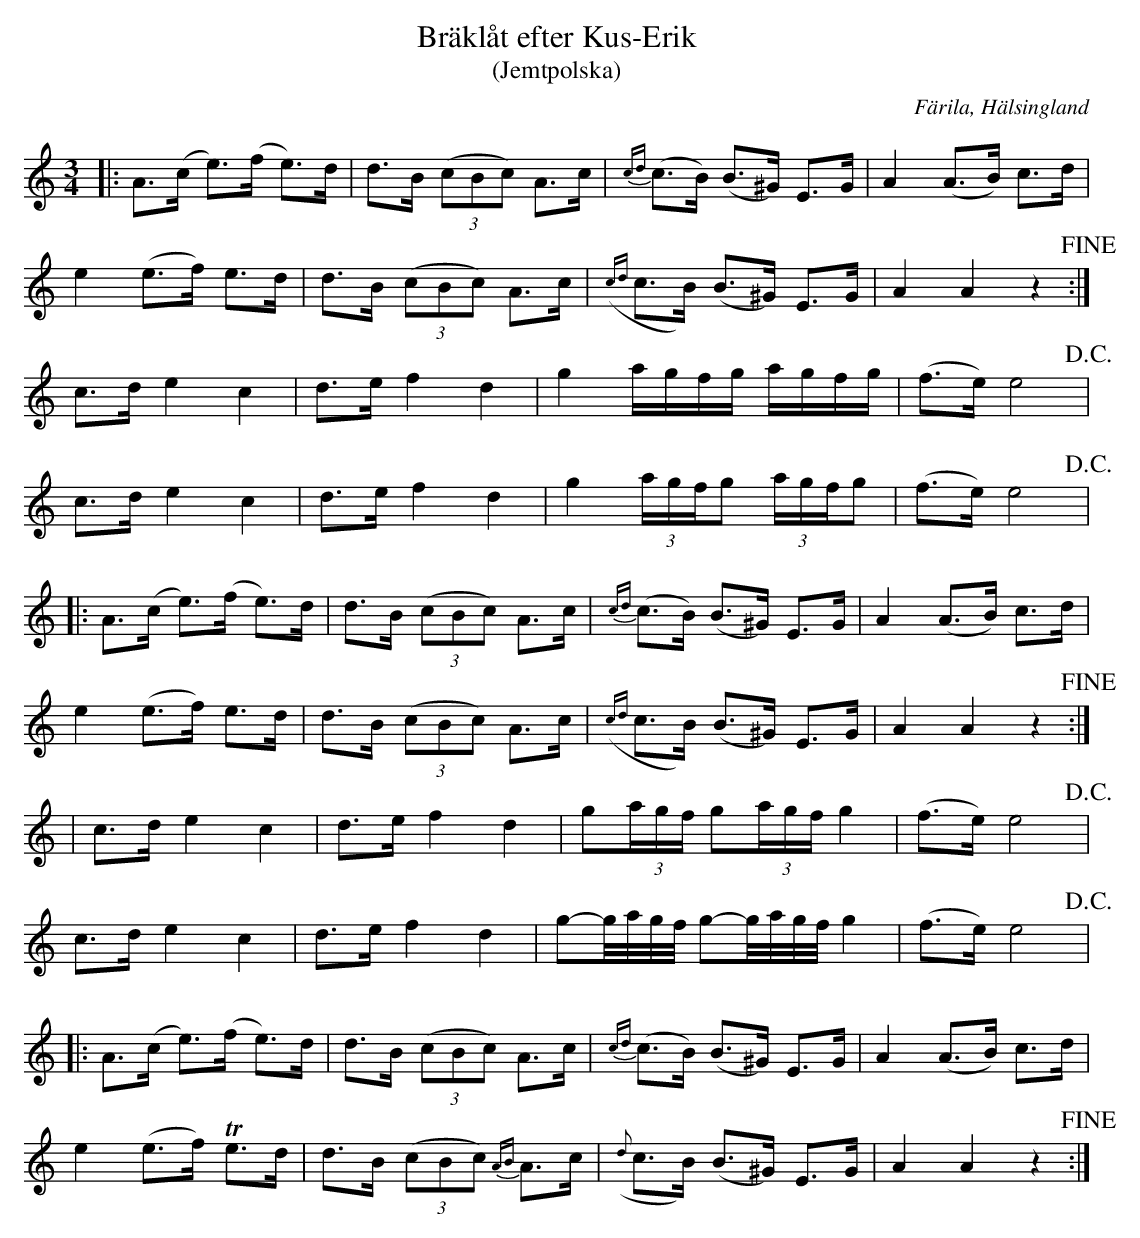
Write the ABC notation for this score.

X:1
T: Bräklåt efter Kus-Erik
T: (Jemtpolska)
O: Färila, Hälsingland
M: 3/4
L: 1/8
K: Am
|:A>(c e>)(f e)>d | d>B ((3cBc) A>c | {cd}(c>B) (B>^G)   E>G      | A2    (A>B) c>d  |
e2   (e>f) e>d  | d>B ((3cBc) A>c | ({cd}c>B)    (B>^G)   E>G      | A2    A2    z2  !fine! :|
K: C
c>d  e2    c2   | d>e f2      d2  | g2        a/g/f/g/ a/g/f/g/ | (f>e) e4 !D.C.!       |
c>d  e2    c2   | d>e f2      d2  | g2        (3a/g/f/g (3a/g/f/g | (f>e) e4 !D.C.!       |
|:A>(c e>)(f e)>d | d>B ((3cBc) A>c | {cd}(c>B) (B>^G)   E>G      | A2    (A>B) c>d  |
e2   (e>f) e>d  | d>B ((3cBc) A>c | ({cd}c>B)    (B>^G)   E>G      | A2    A2    z2  !fine! :|
K: C
|c>d  e2    c2   | d>e f2      d2  | g(3a/g/f/        g(3a/g/f/ g2 | (f>e) e4 !D.C.!       |
c>d  e2    c2   | d>e f2      d2  | g-g//a//g//f//        g-g//a//g//f// g2  | (f>e) e4 !D.C.!       |
|:A>(c e>)(f e)>d | d>B ((3cBc) A>c | {cd}(c>B) (B>^G)   E>G      | A2    (A>B) c>d  |
e2   (e>f) Te>d  | d>B ((3cBc) {AB}A>c | ({d}c>B)    (B>^G)   E>G      | A2    A2    z2  !fine! :|
